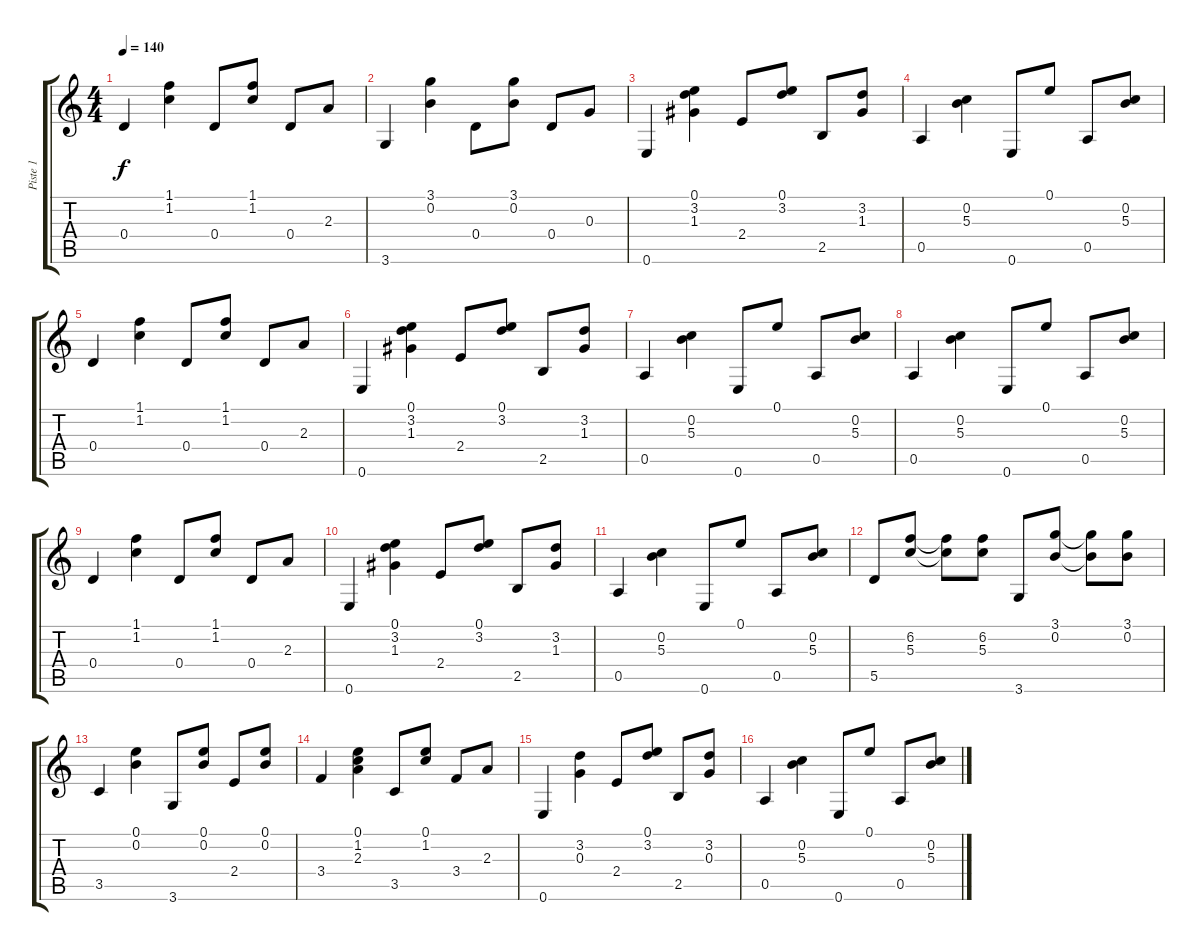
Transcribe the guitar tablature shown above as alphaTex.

\track ("Piste 1" "Piste 1") {instrument acousticguitarsteel}
\staff {score tabs}
\tuning (E4 B3 G3 D3 A2 E2) {hide}
\ts (4 4)
\tempo 140
\clef g2
\ks c
0.4.4{dy f} (1.1 1.2).4 0.4.8 (1.1 1.2).8 0.4.8 2.3.8 |
3.6.4 (3.1 0.2).4 0.4.8 (3.1 0.2).8 0.4.8 0.3.8 |
0.6.4 (0.1 3.2 1.3).4 2.4.8 (0.1 3.2).8 2.5.8 (3.2 1.3).8 |
0.5.4 (0.2 5.3).4 0.6.8 0.1.8 0.5.8 (0.2 5.3).8 |
0.4.4 (1.1 1.2).4 0.4.8 (1.1 1.2).8 0.4.8 2.3.8 |
0.6.4 (0.1 3.2 1.3).4 2.4.8 (0.1 3.2).8 2.5.8 (3.2 1.3).8 |
0.5.4 (0.2 5.3).4 0.6.8 0.1.8 0.5.8 (0.2 5.3).8 |
0.5.4 (0.2 5.3).4 0.6.8 0.1.8 0.5.8 (0.2 5.3).8 |
0.4.4 (1.1 1.2).4 0.4.8 (1.1 1.2).8 0.4.8 2.3.8 |
0.6.4 (0.1 3.2 1.3).4 2.4.8 (0.1 3.2).8 2.5.8 (3.2 1.3).8 |
0.5.4 (0.2 5.3).4 0.6.8 0.1.8 0.5.8 (0.2 5.3).8 |
5.5.8 (6.2 5.3).8 (6.2{t} 5.3{t}).8 (6.2 5.3).8 3.6.8 (3.1 0.2).8 (3.1{t} 0.2{t}).8 (3.1 0.2).8 |
3.5.4 (0.1 0.2).4 3.6.8 (0.1 0.2).8 2.4.8 (0.1 0.2).8 |
3.4.4 (0.1 1.2 2.3).4 3.5.8 (0.1 1.2).8 3.4.8 2.3.8 |
0.6.4 (3.2 0.3).4 2.4.8 (0.1 3.2).8 2.5.8 (3.2 0.3).8 |
0.5.4 (0.2 5.3).4 0.6.8 0.1.8 0.5.8 (0.2 5.3).8
